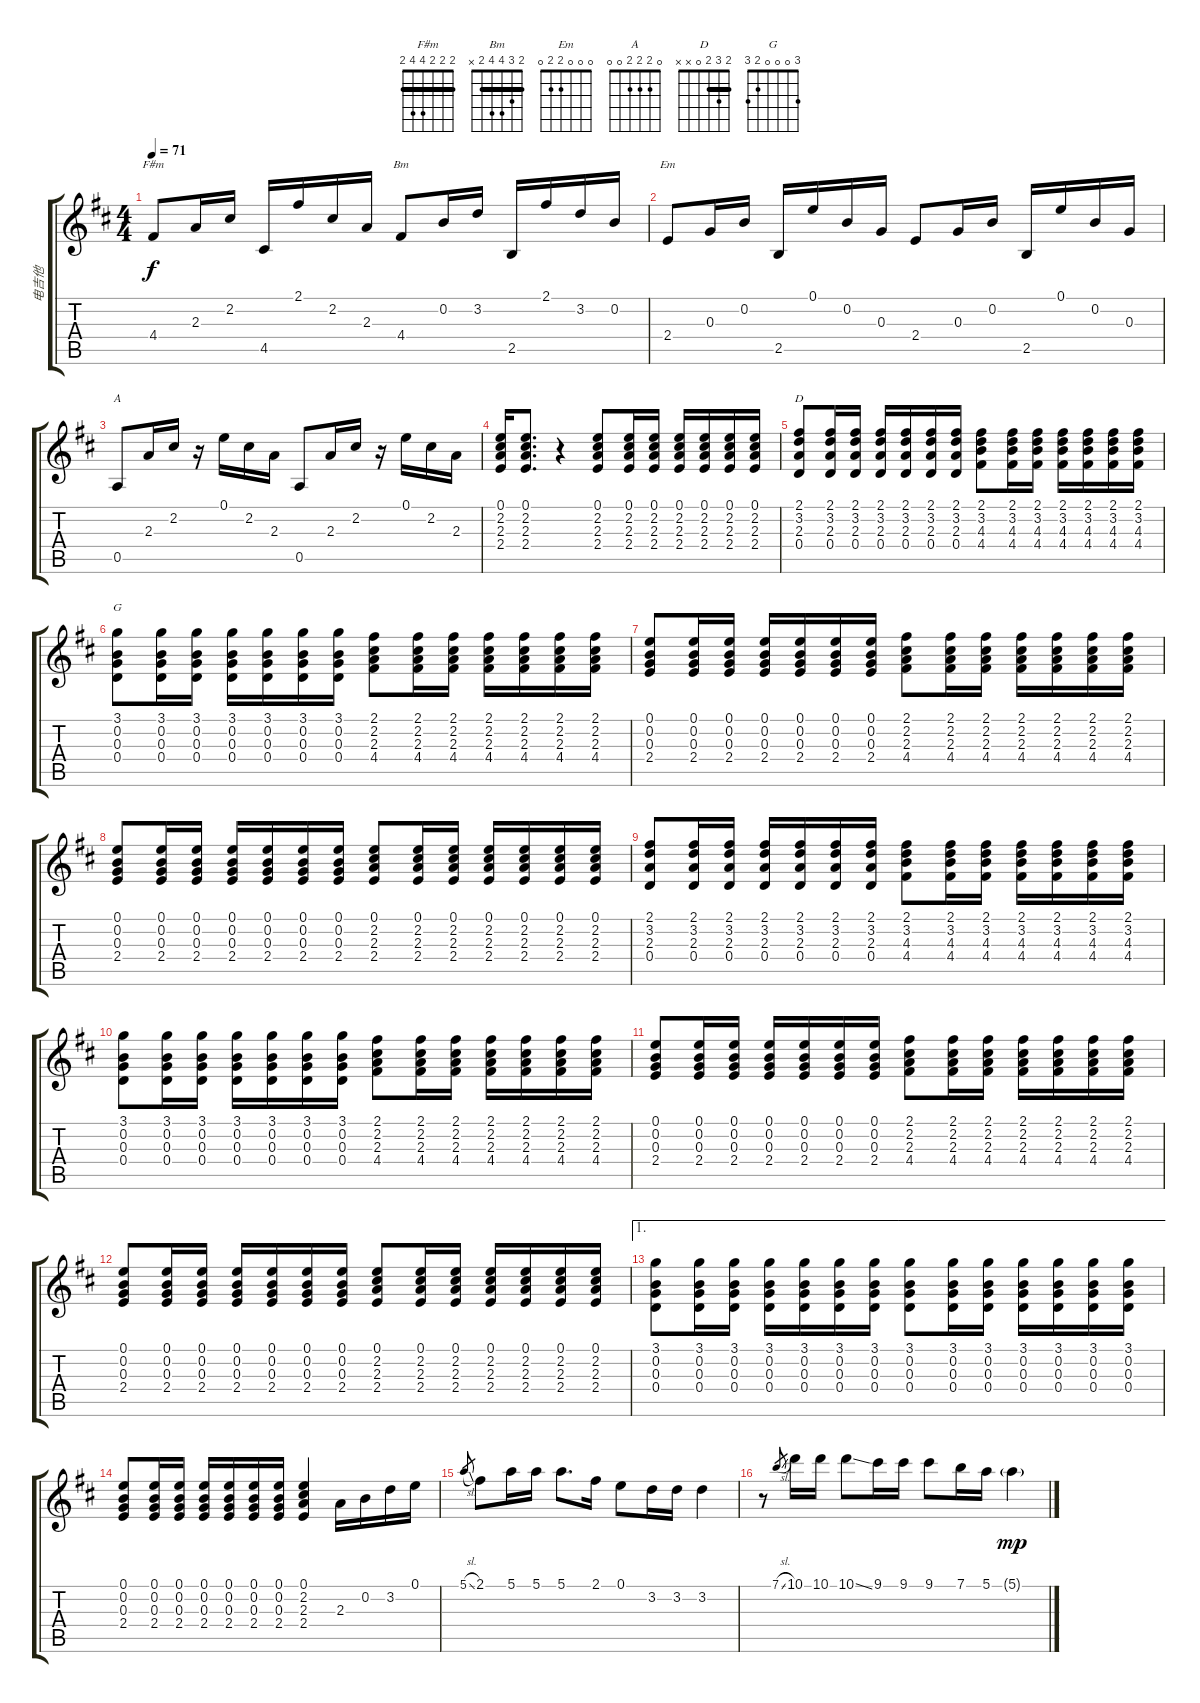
\track ("电吉他" "电吉他") {instrument electricguitarjazz}
\staff {score tabs}
\tuning (E4 B3 G3 D3 A2 E2) {hide}
\chord ("F#m" 2 2 2 4 4 2) {barre 2}
\chord ("Bm" 2 3 4 4 2 x) {barre 2}
\chord ("Em" 0 0 0 2 2 0)
\chord ("A" 0 2 2 2 0 0)
\chord ("D" 2 3 2 0 x x) {barre 2}
\chord ("G" 3 0 0 0 2 3)
\ts (4 4)
\tempo 71
\clef g2
\ks d
4.4.8{ch "F#m" dy f} 2.3.16 2.2.16 4.5.16 2.1.16 2.2.16 2.3.16 4.4.8{ch "Bm"} 0.2.16 3.2.16 2.5.16 2.1.16 3.2.16 0.2.16 |
2.4.8{ch "Em"} 0.3.16 0.2.16 2.5.16 0.1.16 0.2.16 0.3.16 2.4.8 0.3.16 0.2.16 2.5.16 0.1.16 0.2.16 0.3.16 |
0.5.8{ch "A"} 2.3.16 2.2.16 r.16 0.1.16 2.2.16 2.3.16 0.5.8 2.3.16 2.2.16 r.16 0.1.16 2.2.16 2.3.16 |
(0.1 2.2 2.3 2.4).16 (0.1 2.2 2.3 2.4).8{d} r.4 (0.1 2.2 2.3 2.4).8 (0.1 2.2 2.3 2.4).16 (0.1 2.2 2.3 2.4).16 (0.1 2.2 2.3 2.4).16 (0.1 2.2 2.3 2.4).16 (0.1 2.2 2.3 2.4).16 (0.1 2.2 2.3 2.4).16 |
(2.1 3.2 2.3 0.4).8{ch "D"} (2.1 3.2 2.3 0.4).16 (2.1 3.2 2.3 0.4).16 (2.1 3.2 2.3 0.4).16 (2.1 3.2 2.3 0.4).16 (2.1 3.2 2.3 0.4).16 (2.1 3.2 2.3 0.4).16 (2.1 3.2 4.3 4.4).8 (2.1 3.2 4.3 4.4).16 (2.1 3.2 4.3 4.4).16 (2.1 3.2 4.3 4.4).16 (2.1 3.2 4.3 4.4).16 (2.1 3.2 4.3 4.4).16 (2.1 3.2 4.3 4.4).16 |
(3.1 0.2 0.3 0.4).8{ch "G"} (3.1 0.2 0.3 0.4).16 (3.1 0.2 0.3 0.4).16 (3.1 0.2 0.3 0.4).16 (3.1 0.2 0.3 0.4).16 (3.1 0.2 0.3 0.4).16 (3.1 0.2 0.3 0.4).16 (2.1 2.2 2.3 4.4).8 (2.1 2.2 2.3 4.4).16 (2.1 2.2 2.3 4.4).16 (2.1 2.2 2.3 4.4).16 (2.1 2.2 2.3 4.4).16 (2.1 2.2 2.3 4.4).16 (2.1 2.2 2.3 4.4).16 |
(0.1 0.2 0.3 2.4).8 (0.1 0.2 0.3 2.4).16 (0.1 0.2 0.3 2.4).16 (0.1 0.2 0.3 2.4).16 (0.1 0.2 0.3 2.4).16 (0.1 0.2 0.3 2.4).16 (0.1 0.2 0.3 2.4).16 (2.1 2.2 2.3 4.4).8 (2.1 2.2 2.3 4.4).16 (2.1 2.2 2.3 4.4).16 (2.1 2.2 2.3 4.4).16 (2.1 2.2 2.3 4.4).16 (2.1 2.2 2.3 4.4).16 (2.1 2.2 2.3 4.4).16 |
(0.1 0.2 0.3 2.4).8 (0.1 0.2 0.3 2.4).16 (0.1 0.2 0.3 2.4).16 (0.1 0.2 0.3 2.4).16 (0.1 0.2 0.3 2.4).16 (0.1 0.2 0.3 2.4).16 (0.1 0.2 0.3 2.4).16 (0.1 2.2 2.3 2.4).8 (0.1 2.2 2.3 2.4).16 (0.1 2.2 2.3 2.4).16 (0.1 2.2 2.3 2.4).16 (0.1 2.2 2.3 2.4).16 (0.1 2.2 2.3 2.4).16 (0.1 2.2 2.3 2.4).16 |
(2.1 3.2 2.3 0.4).8 (2.1 3.2 2.3 0.4).16 (2.1 3.2 2.3 0.4).16 (2.1 3.2 2.3 0.4).16 (2.1 3.2 2.3 0.4).16 (2.1 3.2 2.3 0.4).16 (2.1 3.2 2.3 0.4).16 (2.1 3.2 4.3 4.4).8 (2.1 3.2 4.3 4.4).16 (2.1 3.2 4.3 4.4).16 (2.1 3.2 4.3 4.4).16 (2.1 3.2 4.3 4.4).16 (2.1 3.2 4.3 4.4).16 (2.1 3.2 4.3 4.4).16 |
(3.1 0.2 0.3 0.4).8 (3.1 0.2 0.3 0.4).16 (3.1 0.2 0.3 0.4).16 (3.1 0.2 0.3 0.4).16 (3.1 0.2 0.3 0.4).16 (3.1 0.2 0.3 0.4).16 (3.1 0.2 0.3 0.4).16 (2.1 2.2 2.3 4.4).8 (2.1 2.2 2.3 4.4).16 (2.1 2.2 2.3 4.4).16 (2.1 2.2 2.3 4.4).16 (2.1 2.2 2.3 4.4).16 (2.1 2.2 2.3 4.4).16 (2.1 2.2 2.3 4.4).16 |
(0.1 0.2 0.3 2.4).8 (0.1 0.2 0.3 2.4).16 (0.1 0.2 0.3 2.4).16 (0.1 0.2 0.3 2.4).16 (0.1 0.2 0.3 2.4).16 (0.1 0.2 0.3 2.4).16 (0.1 0.2 0.3 2.4).16 (2.1 2.2 2.3 4.4).8 (2.1 2.2 2.3 4.4).16 (2.1 2.2 2.3 4.4).16 (2.1 2.2 2.3 4.4).16 (2.1 2.2 2.3 4.4).16 (2.1 2.2 2.3 4.4).16 (2.1 2.2 2.3 4.4).16 |
(0.1 0.2 0.3 2.4).8 (0.1 0.2 0.3 2.4).16 (0.1 0.2 0.3 2.4).16 (0.1 0.2 0.3 2.4).16 (0.1 0.2 0.3 2.4).16 (0.1 0.2 0.3 2.4).16 (0.1 0.2 0.3 2.4).16 (0.1 2.2 2.3 2.4).8 (0.1 2.2 2.3 2.4).16 (0.1 2.2 2.3 2.4).16 (0.1 2.2 2.3 2.4).16 (0.1 2.2 2.3 2.4).16 (0.1 2.2 2.3 2.4).16 (0.1 2.2 2.3 2.4).16 |
\ae 1
(3.1 0.2 0.3 0.4).8 (3.1 0.2 0.3 0.4).16 (3.1 0.2 0.3 0.4).16 (3.1 0.2 0.3 0.4).16 (3.1 0.2 0.3 0.4).16 (3.1 0.2 0.3 0.4).16 (3.1 0.2 0.3 0.4).16 (3.1 0.2 0.3 0.4).8 (3.1 0.2 0.3 0.4).16 (3.1 0.2 0.3 0.4).16 (3.1 0.2 0.3 0.4).16 (3.1 0.2 0.3 0.4).16 (3.1 0.2 0.3 0.4).16 (3.1 0.2 0.3 0.4).16 |
(0.1 0.2 0.3 2.4).8 (0.1 0.2 0.3 2.4).16 (0.1 0.2 0.3 2.4).16 (0.1 0.2 0.3 2.4).16 (0.1 0.2 0.3 2.4).16 (0.1 0.2 0.3 2.4).16 (0.1 0.2 0.3 2.4).16 (0.1 2.2 2.3 2.4).4 2.3.16{volume 16} 0.2.16 3.2.16 0.1.16 |
5.1{sl}.8{gr} 2.1.8 5.1.16 5.1.16 5.1.8{d} 2.1.16 0.1.8 3.2.16 3.2.16 3.2.4 |
r.8 7.1{sl}.8{gr} 10.1.16 10.1.16 10.1{ss}.8 9.1.16 9.1.16 9.1.8 7.1.16 5.1.16 5.1{g}.4{dy mp}
